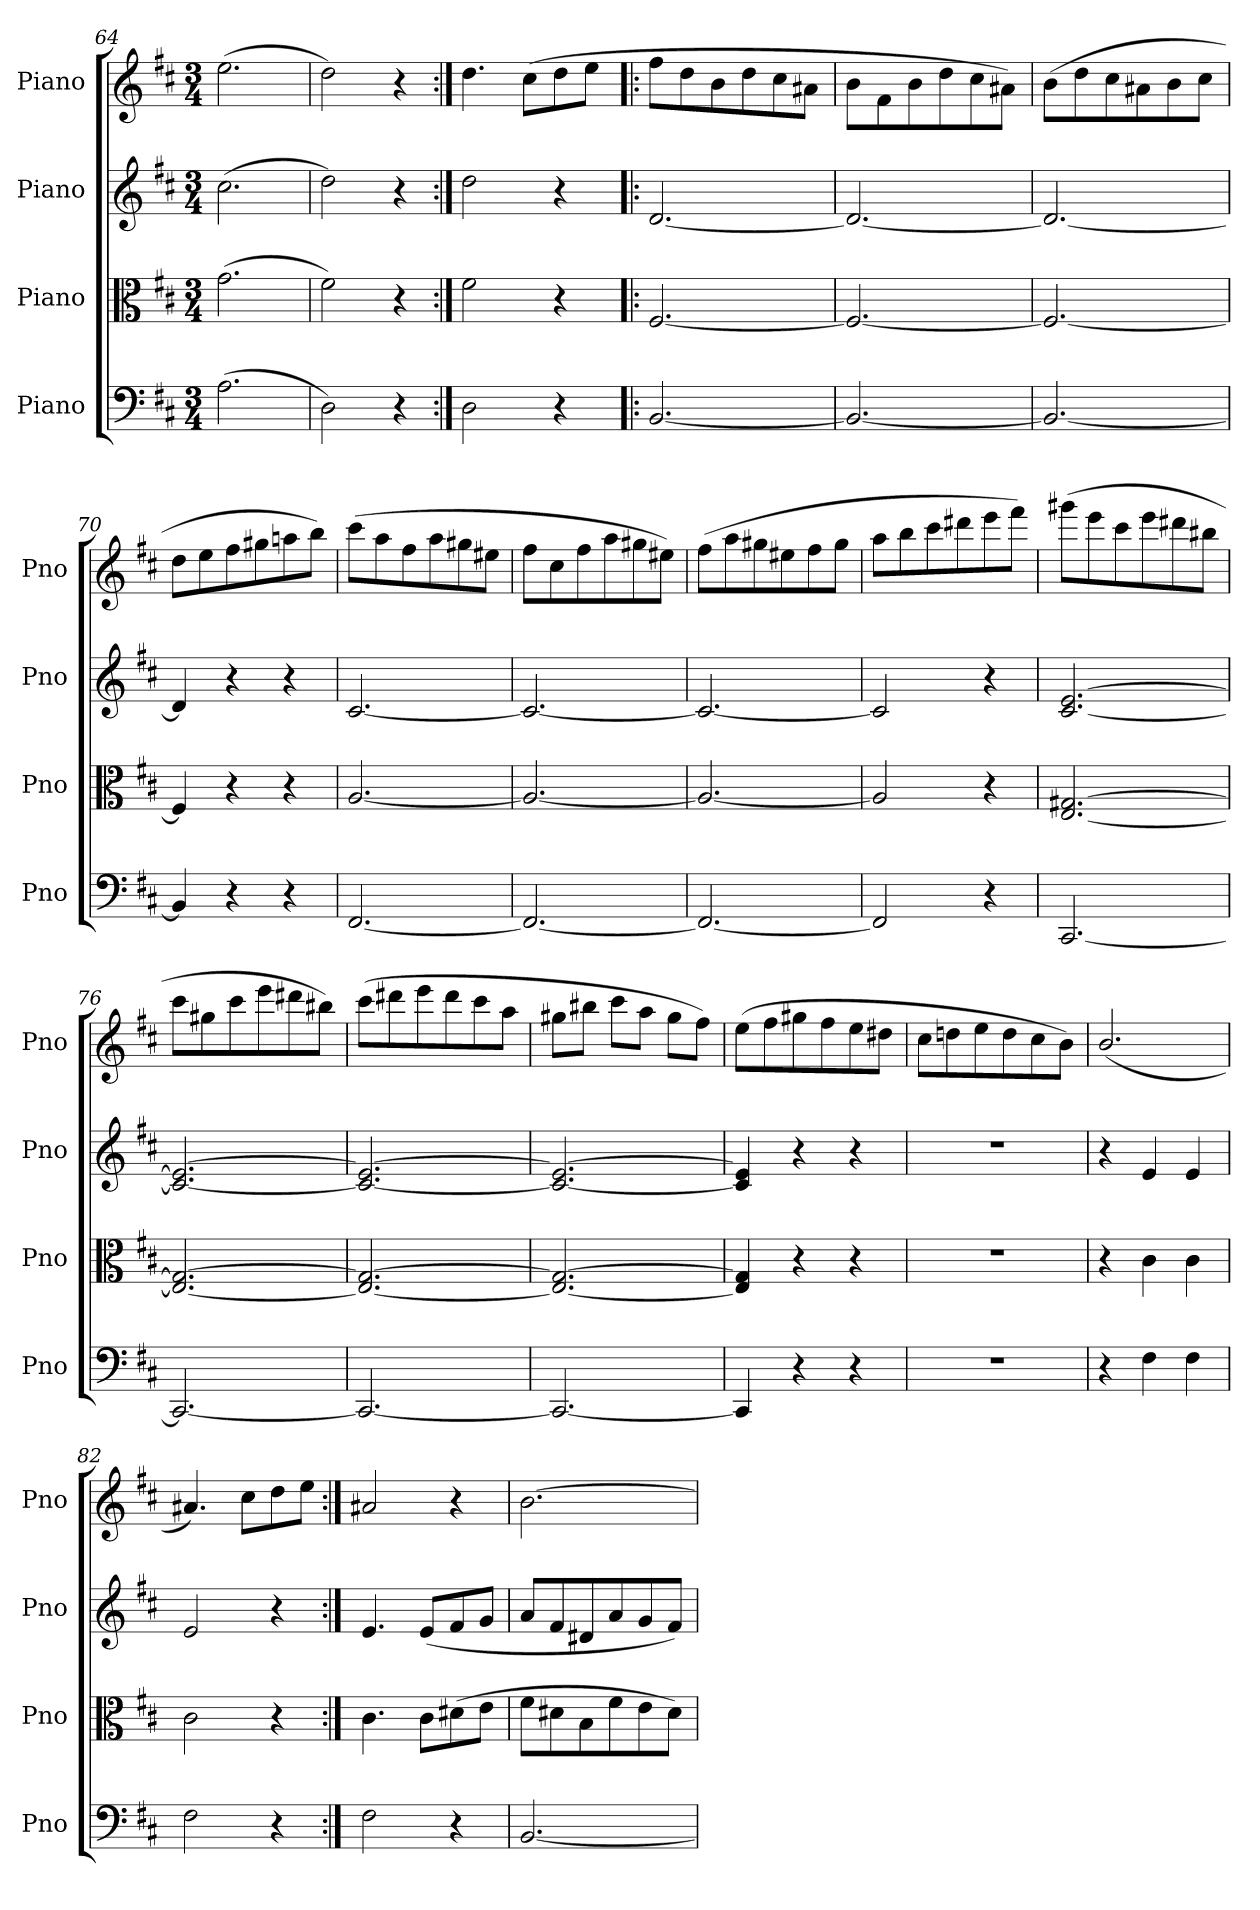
**kern	**kern	**kern	**kern
*part4	*part3	*part2	*part1
*staff4	*staff3	*staff2	*staff1
*I"Piano	*I"Piano	*I"Piano	*I"Piano
*I'Pno	*I'Pno	*I'Pno	*I'Pno
*clefF4	*clefC3	*clefG2	*clefG2
*k[f#c#]	*k[f#c#]	*k[f#c#]	*k[f#c#]
*M3/4	*M3/4	*M3/4	*M3/4
=64	=64	=64	=64
(>2.A\	(>2.g\	(>2.cc#\	(>2.ee\
=65	=65	=65	=65
2D\)	2f#\)	2dd\)	2dd\)
4r	4r	4r	4r
!!LO:PB:g=z
=66:|!	=66:|!	=66:|!	=66:|!
2D\	2f#\	2dd\	4.dd\
.	.	.	(>8cc#\L
4r	4r	4r	8dd\
.	.	.	8ee\J
=67!|:	=67!|:	=67!|:	=67!|:
[2.BB/	[2.F#/	[2.d/	8ff#\L
.	.	.	8dd\
.	.	.	8b\
.	.	.	8dd\
.	.	.	8cc#\
.	.	.	8a#X\J
=68	=68	=68	=68
2.BB/_	2.F#/_	2.d/_	8b\L
.	.	.	8f#\
.	.	.	8b\
.	.	.	8dd\
.	.	.	8cc#\
.	.	.	8a#X\J)
=69	=69	=69	=69
2.BB/_	2.F#/_	2.d/_	(>8b\L
.	.	.	8dd\
.	.	.	8cc#\
.	.	.	8a#X\
.	.	.	8b\
.	.	.	8cc#\J
=70	=70	=70	=70
4BB/]	4F#/]	4d/]	8dd\L
.	.	.	8ee\
4r	4r	4r	8ff#\
.	.	.	8gg#X\
4r	4r	4r	8aan\
.	.	.	8bb\J)
=71	=71	=71	=71
[2.FF#/	[2.A/	[2.c#/	(>8ccc#\L
.	.	.	8aa\
.	.	.	8ff#\
.	.	.	8aa\
.	.	.	8gg#X\
.	.	.	8ee#X\J
=72	=72	=72	=72
2.FF#/_	2.A/_	2.c#/_	8ff#\L
.	.	.	8cc#\
.	.	.	8ff#\
.	.	.	8aa\
.	.	.	8gg#X\
.	.	.	8ee#X\J)
=73	=73	=73	=73
2.FF#/_	2.A/_	2.c#/_	(>8ff#\L
.	.	.	8aa\
.	.	.	8gg#X\
.	.	.	8ee#X\
.	.	.	8ff#\
.	.	.	8gg#\J
!!LO:LB:g=z
=74	=74	=74	=74
2FF#/]	2A/]	2c#/]	8aa\L
.	.	.	8bb\
.	.	.	8ccc#\
.	.	.	8ddd#X\
4r	4r	4r	8eee\
.	.	.	8fff#\J)
=75	=75	=75	=75
[2.CC#/	[2.E/ [2.G#X/	[2.c#/ [2.e/	(>8ggg#X\L
.	.	.	8eee\
.	.	.	8ccc#\
.	.	.	8eee\
.	.	.	8ddd#X\
.	.	.	8bb#X\J
=76	=76	=76	=76
2.CC#/_	2.E/_ 2.G#/_	2.c#/_ 2.e/_	8ccc#\L
.	.	.	8gg#X\
.	.	.	8ccc#\
.	.	.	8eee\
.	.	.	8ddd#X\
.	.	.	8bb#X\J)
=77	=77	=77	=77
2.CC#/_	2.E/_ 2.G#/_	2.c#/_ 2.e/_	(>8ccc#\L
.	.	.	8ddd#X\
.	.	.	8eee\
.	.	.	8ddd#\
.	.	.	8ccc#\
.	.	.	8aa\J
=78	=78	=78	=78
2.CC#/_	2.E/_ 2.G#/_	2.c#/_ 2.e/_	8gg#X\L
.	.	.	8bb#X\J
.	.	.	8ccc#\L
.	.	.	8aa\J
.	.	.	8gg#\L
.	.	.	8ff#\J)
=79	=79	=79	=79
4CC#/]	4E/] 4G#/]	4c#/] 4e/]	(>8ee\L
.	.	.	8ff#\
4r	4r	4r	8gg#X\
.	.	.	8ff#\
4r	4r	4r	8ee\
.	.	.	8dd#X\J
=80	=80	=80	=80
2.r	2.r	2.r	8cc#\L
.	.	.	8ddn\
.	.	.	8ee\
.	.	.	8dd\
.	.	.	8cc#\
.	.	.	8b\J)
=81	=81	=81	=81
4r	4r	4r	(2.b/
4F#\	4c#\	4e/	.
4F#\	4c#\	4e/	.
!!LO:LB:g=z
=82	=82	=82	=82
2F#\	2c#\	2e/	4.a#X/)
.	.	.	8cc#\L
4r	4r	4r	8dd\
.	.	.	8ee\J
=83:|!	=83:|!	=83:|!	=83:|!
2F#\	4.c#\	4.e/	2a#X/
.	8c#\L	(>8e/L	.
4r	(>8d#X\	8f#/	4r
.	8e\J	8g/J	.
=84	=84	=84	=84
[2.BB/	8f#\L	8a/L	[2.b\
.	8d#X\	8f#/	.
.	8B\	8d#X/	.
.	8f#\	8a/	.
.	8e\	8g/	.
.	8d#\J)	8f#/J)	.
=	=	=	=
*-	*-	*-	*-
